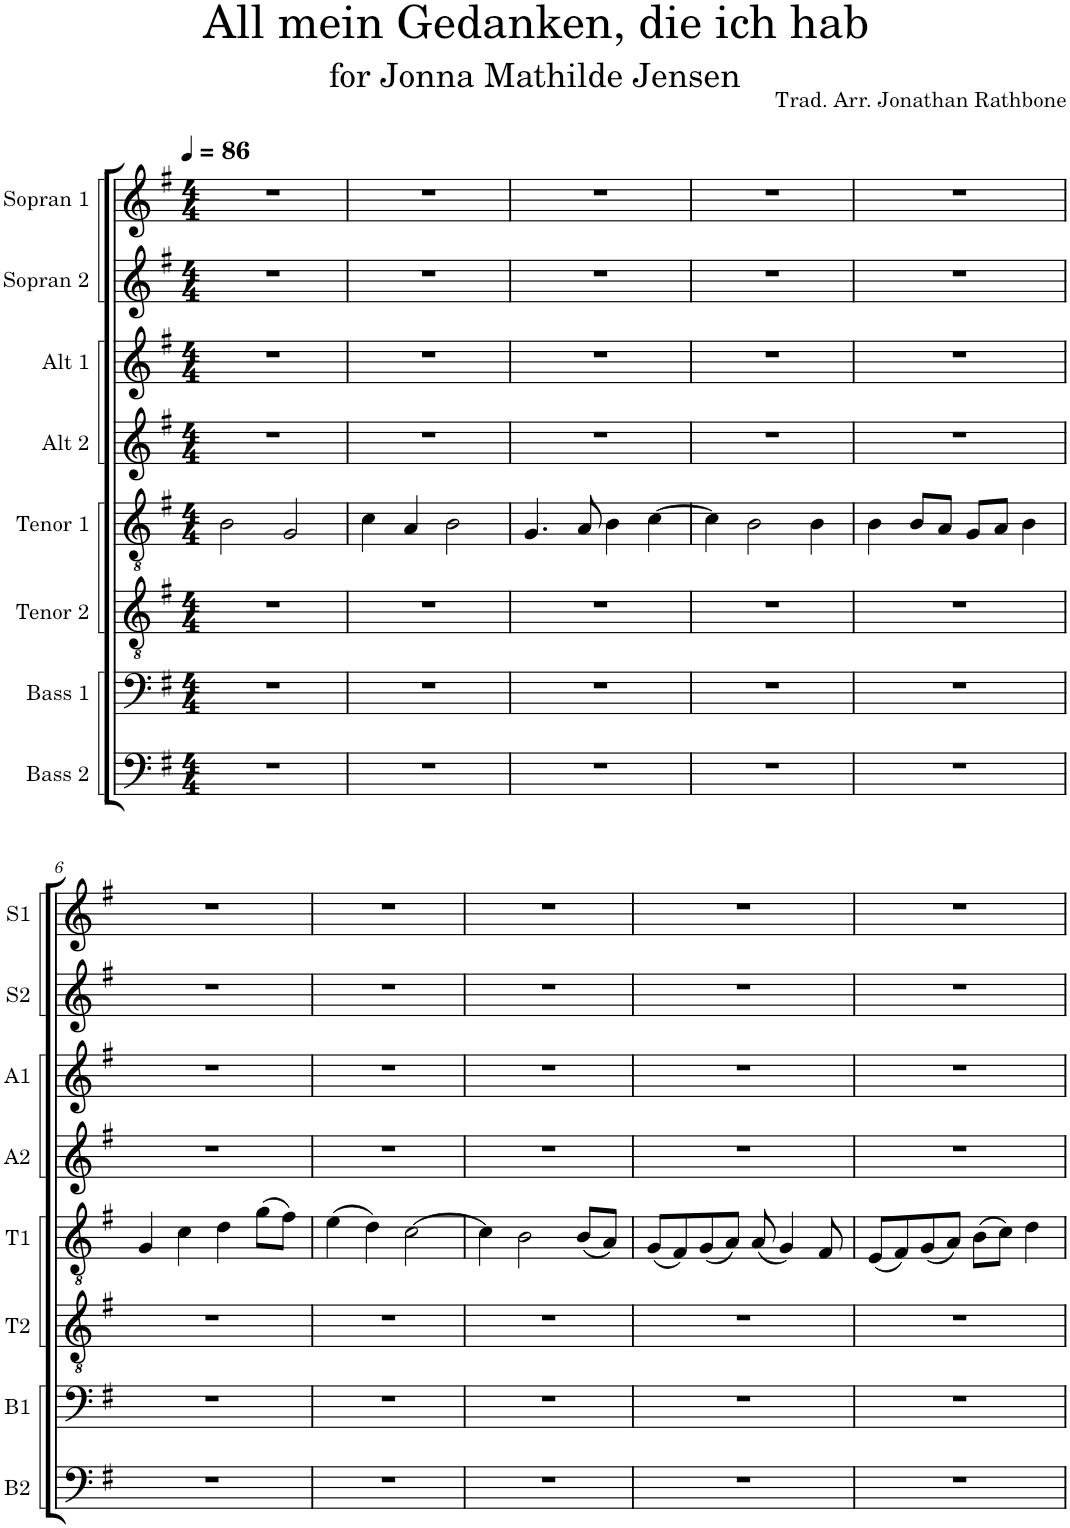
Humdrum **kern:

**kern	**kern	**kern	**kern	**kern	**kern	**kern	**kern
*part8	*part7	*part6	*part5	*part4	*part3	*part2	*part1
*staff8	*staff7	*staff6	*staff5	*staff4	*staff3	*staff2	*staff1
*I"Bass 2	*I"Bass 1	*I"Tenor 2	*I"Tenor 1	*I"Alt 2	*I"Alt 1	*I"Sopran 2	*I"Sopran 1
*I'B2	*I'B1	*I'T2	*I'T1	*I'A2	*I'A1	*I'S2	*I'S1
*clefF4	*clefF4	*clefGv2	*clefGv2	*clefG2	*clefG2	*clefG2	*clefG2
*k[f#]	*k[f#]	*k[f#]	*k[f#]	*k[f#]	*k[f#]	*k[f#]	*k[f#]
*M4/4	*M4/4	*M4/4	*M4/4	*M4/4	*M4/4	*M4/4	*M4/4
*MM86	*MM86	*MM86	*MM86	*MM86	*MM86	*MM86	*MM86
=1	=1	=1	=1	=1	=1	=1	=1
1r	1r	1r	2B\	1r	1r	1r	1r
.	.	.	2G/	.	.	.	.
=2	=2	=2	=2	=2	=2	=2	=2
1r	1r	1r	4c\	1r	1r	1r	1r
.	.	.	4A/	.	.	.	.
.	.	.	2B\	.	.	.	.
=3	=3	=3	=3	=3	=3	=3	=3
1r	1r	1r	4.G/	1r	1r	1r	1r
.	.	.	8A/	.	.	.	.
.	.	.	4B\	.	.	.	.
.	.	.	[4c\	.	.	.	.
=4	=4	=4	=4	=4	=4	=4	=4
1r	1r	1r	4c\]	1r	1r	1r	1r
.	.	.	2B\	.	.	.	.
.	.	.	4B\	.	.	.	.
=5	=5	=5	=5	=5	=5	=5	=5
1r	1r	1r	4B\	1r	1r	1r	1r
.	.	.	8B/L	.	.	.	.
.	.	.	8A/J	.	.	.	.
.	.	.	8G/L	.	.	.	.
.	.	.	8A/J	.	.	.	.
.	.	.	4B\	.	.	.	.
!!LO:LB:g=z
=6	=6	=6	=6	=6	=6	=6	=6
1r	1r	1r	4G/	1r	1r	1r	1r
.	.	.	4c\	.	.	.	.
.	.	.	4d\	.	.	.	.
.	.	.	(8g\L	.	.	.	.
.	.	.	8f#\J)	.	.	.	.
=7	=7	=7	=7	=7	=7	=7	=7
1r	1r	1r	(4e\	1r	1r	1r	1r
.	.	.	4d\)	.	.	.	.
.	.	.	[2c\	.	.	.	.
=8	=8	=8	=8	=8	=8	=8	=8
1r	1r	1r	4c\]	1r	1r	1r	1r
.	.	.	2B\	.	.	.	.
.	.	.	(8B/L	.	.	.	.
.	.	.	8A/J)	.	.	.	.
=9	=9	=9	=9	=9	=9	=9	=9
1r	1r	1r	(8G/L	1r	1r	1r	1r
.	.	.	8F#/)	.	.	.	.
.	.	.	(8G/	.	.	.	.
.	.	.	8A/J)	.	.	.	.
.	.	.	(8A/	.	.	.	.
.	.	.	4G/)	.	.	.	.
.	.	.	8F#/	.	.	.	.
=10	=10	=10	=10	=10	=10	=10	=10
1r	1r	1r	(8E/L	1r	1r	1r	1r
.	.	.	8F#/)	.	.	.	.
.	.	.	(8G/	.	.	.	.
.	.	.	8A/J)	.	.	.	.
.	.	.	(8B\L	.	.	.	.
.	.	.	8c\J)	.	.	.	.
.	.	.	4d\	.	.	.	.
=	=	=	=	=	=	=	=
*-	*-	*-	*-	*-	*-	*-	*-
